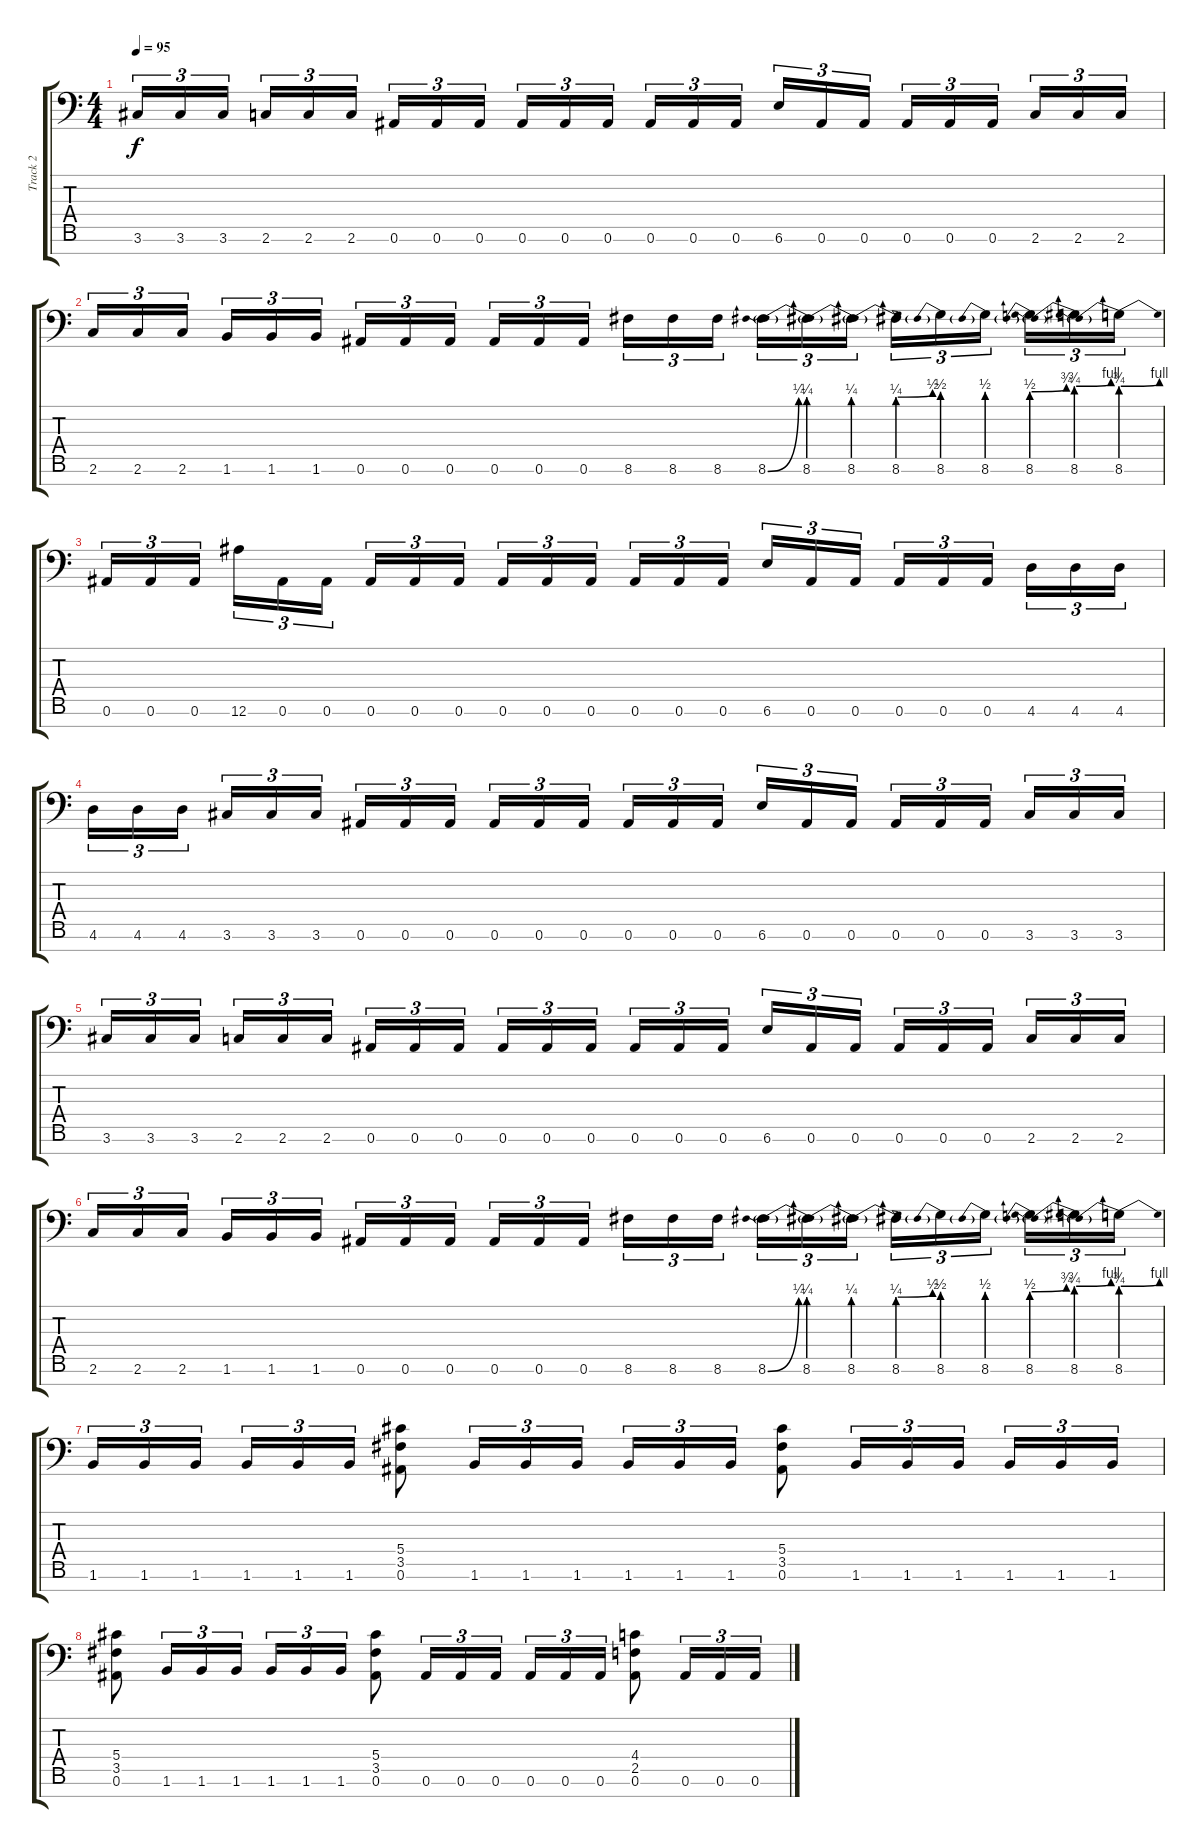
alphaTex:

\track ("Track 2" "Track 2") {instrument distortionguitar}
\staff {score tabs}
\tuning (Bb3 F3 Db3 Ab2 Eb2 Bb1 F1) {hide}
\ts (4 4)
\tempo 95
\clef f4
\ks c
3.6.16{tu (3 2) dy f} 3.6.16{tu (3 2)} 3.6.16{tu (3 2) beam splitsecondary} 2.6.16{tu (3 2)} 2.6.16{tu (3 2)} 2.6.16{tu (3 2)} 0.6.16{tu (3 2)} 0.6.16{tu (3 2)} 0.6.16{tu (3 2) beam splitsecondary} 0.6.16{tu (3 2)} 0.6.16{tu (3 2)} 0.6.16{tu (3 2)} 0.6.16{tu (3 2)} 0.6.16{tu (3 2)} 0.6.16{tu (3 2) beam splitsecondary} 6.6.16{tu (3 2)} 0.6.16{tu (3 2)} 0.6.16{tu (3 2)} 0.6.16{tu (3 2)} 0.6.16{tu (3 2)} 0.6.16{tu (3 2) beam splitsecondary} 2.6.16{tu (3 2)} 2.6.16{tu (3 2)} 2.6.16{tu (3 2)} |
2.6.16{tu (3 2)} 2.6.16{tu (3 2)} 2.6.16{tu (3 2) beam splitsecondary} 1.6.16{tu (3 2)} 1.6.16{tu (3 2)} 1.6.16{tu (3 2)} 0.6.16{tu (3 2)} 0.6.16{tu (3 2)} 0.6.16{tu (3 2) beam splitsecondary} 0.6.16{tu (3 2)} 0.6.16{tu (3 2)} 0.6.16{tu (3 2)} 8.6.16{tu (3 2)} 8.6.16{tu (3 2)} 8.6.16{tu (3 2) beam splitsecondary} 8.6{be (bend 0 0 60 1)}.16{tu (3 2)} 8.6{be (prebend 0 1 60 1)}.16{tu (3 2)} 8.6{be (prebend 0 1 60 1)}.16{tu (3 2)} 8.6{be (prebendbend 0 1 60 2)}.16{tu (3 2)} 8.6{be (prebend 0 2 60 2)}.16{tu (3 2)} 8.6{be (prebend 0 2 60 2)}.16{tu (3 2) beam splitsecondary} 8.6{be (prebendbend 0 2 60 3)}.16{tu (3 2)} 8.6{be (prebendbend 0 3 60 4)}.16{tu (3 2)} 8.6{be (prebendbend 0 3 60 4)}.16{tu (3 2)} |
0.6.16{tu (3 2)} 0.6.16{tu (3 2)} 0.6.16{tu (3 2) beam splitsecondary} 12.6.16{tu (3 2)} 0.6.16{tu (3 2)} 0.6.16{tu (3 2)} 0.6.16{tu (3 2)} 0.6.16{tu (3 2)} 0.6.16{tu (3 2) beam splitsecondary} 0.6.16{tu (3 2)} 0.6.16{tu (3 2)} 0.6.16{tu (3 2)} 0.6.16{tu (3 2)} 0.6.16{tu (3 2)} 0.6.16{tu (3 2) beam splitsecondary} 6.6.16{tu (3 2)} 0.6.16{tu (3 2)} 0.6.16{tu (3 2)} 0.6.16{tu (3 2)} 0.6.16{tu (3 2)} 0.6.16{tu (3 2) beam splitsecondary} 4.6.16{tu (3 2)} 4.6.16{tu (3 2)} 4.6.16{tu (3 2)} |
4.6.16{tu (3 2)} 4.6.16{tu (3 2)} 4.6.16{tu (3 2) beam splitsecondary} 3.6.16{tu (3 2)} 3.6.16{tu (3 2)} 3.6.16{tu (3 2)} 0.6.16{tu (3 2)} 0.6.16{tu (3 2)} 0.6.16{tu (3 2) beam splitsecondary} 0.6.16{tu (3 2)} 0.6.16{tu (3 2)} 0.6.16{tu (3 2)} 0.6.16{tu (3 2)} 0.6.16{tu (3 2)} 0.6.16{tu (3 2) beam splitsecondary} 6.6.16{tu (3 2)} 0.6.16{tu (3 2)} 0.6.16{tu (3 2)} 0.6.16{tu (3 2)} 0.6.16{tu (3 2)} 0.6.16{tu (3 2) beam splitsecondary} 3.6.16{tu (3 2)} 3.6.16{tu (3 2)} 3.6.16{tu (3 2)} |
3.6.16{tu (3 2)} 3.6.16{tu (3 2)} 3.6.16{tu (3 2) beam splitsecondary} 2.6.16{tu (3 2)} 2.6.16{tu (3 2)} 2.6.16{tu (3 2)} 0.6.16{tu (3 2)} 0.6.16{tu (3 2)} 0.6.16{tu (3 2) beam splitsecondary} 0.6.16{tu (3 2)} 0.6.16{tu (3 2)} 0.6.16{tu (3 2)} 0.6.16{tu (3 2)} 0.6.16{tu (3 2)} 0.6.16{tu (3 2) beam splitsecondary} 6.6.16{tu (3 2)} 0.6.16{tu (3 2)} 0.6.16{tu (3 2)} 0.6.16{tu (3 2)} 0.6.16{tu (3 2)} 0.6.16{tu (3 2) beam splitsecondary} 2.6.16{tu (3 2)} 2.6.16{tu (3 2)} 2.6.16{tu (3 2)} |
2.6.16{tu (3 2)} 2.6.16{tu (3 2)} 2.6.16{tu (3 2) beam splitsecondary} 1.6.16{tu (3 2)} 1.6.16{tu (3 2)} 1.6.16{tu (3 2)} 0.6.16{tu (3 2)} 0.6.16{tu (3 2)} 0.6.16{tu (3 2) beam splitsecondary} 0.6.16{tu (3 2)} 0.6.16{tu (3 2)} 0.6.16{tu (3 2)} 8.6.16{tu (3 2)} 8.6.16{tu (3 2)} 8.6.16{tu (3 2) beam splitsecondary} 8.6{be (bend 0 0 60 1)}.16{tu (3 2)} 8.6{be (prebend 0 1 60 1)}.16{tu (3 2)} 8.6{be (prebend 0 1 60 1)}.16{tu (3 2)} 8.6{be (prebendbend 0 1 60 2)}.16{tu (3 2)} 8.6{be (prebend 0 2 60 2)}.16{tu (3 2)} 8.6{be (prebend 0 2 60 2)}.16{tu (3 2) beam splitsecondary} 8.6{be (prebendbend 0 2 60 3)}.16{tu (3 2)} 8.6{be (prebendbend 0 3 60 4)}.16{tu (3 2)} 8.6{be (prebendbend 0 3 60 4)}.16{tu (3 2)} |
1.6.16{tu (3 2)} 1.6.16{tu (3 2)} 1.6.16{tu (3 2) beam splitsecondary} 1.6.16{tu (3 2)} 1.6.16{tu (3 2)} 1.6.16{tu (3 2)} (5.4 3.5 0.6).8 1.6.16{tu (3 2)} 1.6.16{tu (3 2)} 1.6.16{tu (3 2)} 1.6.16{tu (3 2)} 1.6.16{tu (3 2)} 1.6.16{tu (3 2)} (5.4 3.5 0.6).8 1.6.16{tu (3 2)} 1.6.16{tu (3 2)} 1.6.16{tu (3 2) beam splitsecondary} 1.6.16{tu (3 2)} 1.6.16{tu (3 2)} 1.6.16{tu (3 2)} |
(5.4 3.5 0.6).8 1.6.16{tu (3 2)} 1.6.16{tu (3 2)} 1.6.16{tu (3 2)} 1.6.16{tu (3 2)} 1.6.16{tu (3 2)} 1.6.16{tu (3 2)} (5.4 3.5 0.6).8 0.6.16{tu (3 2)} 0.6.16{tu (3 2)} 0.6.16{tu (3 2) beam splitsecondary} 0.6.16{tu (3 2)} 0.6.16{tu (3 2)} 0.6.16{tu (3 2)} (4.4 2.5 0.6).8 0.6.16{tu (3 2)} 0.6.16{tu (3 2)} 0.6.16{tu (3 2)}
